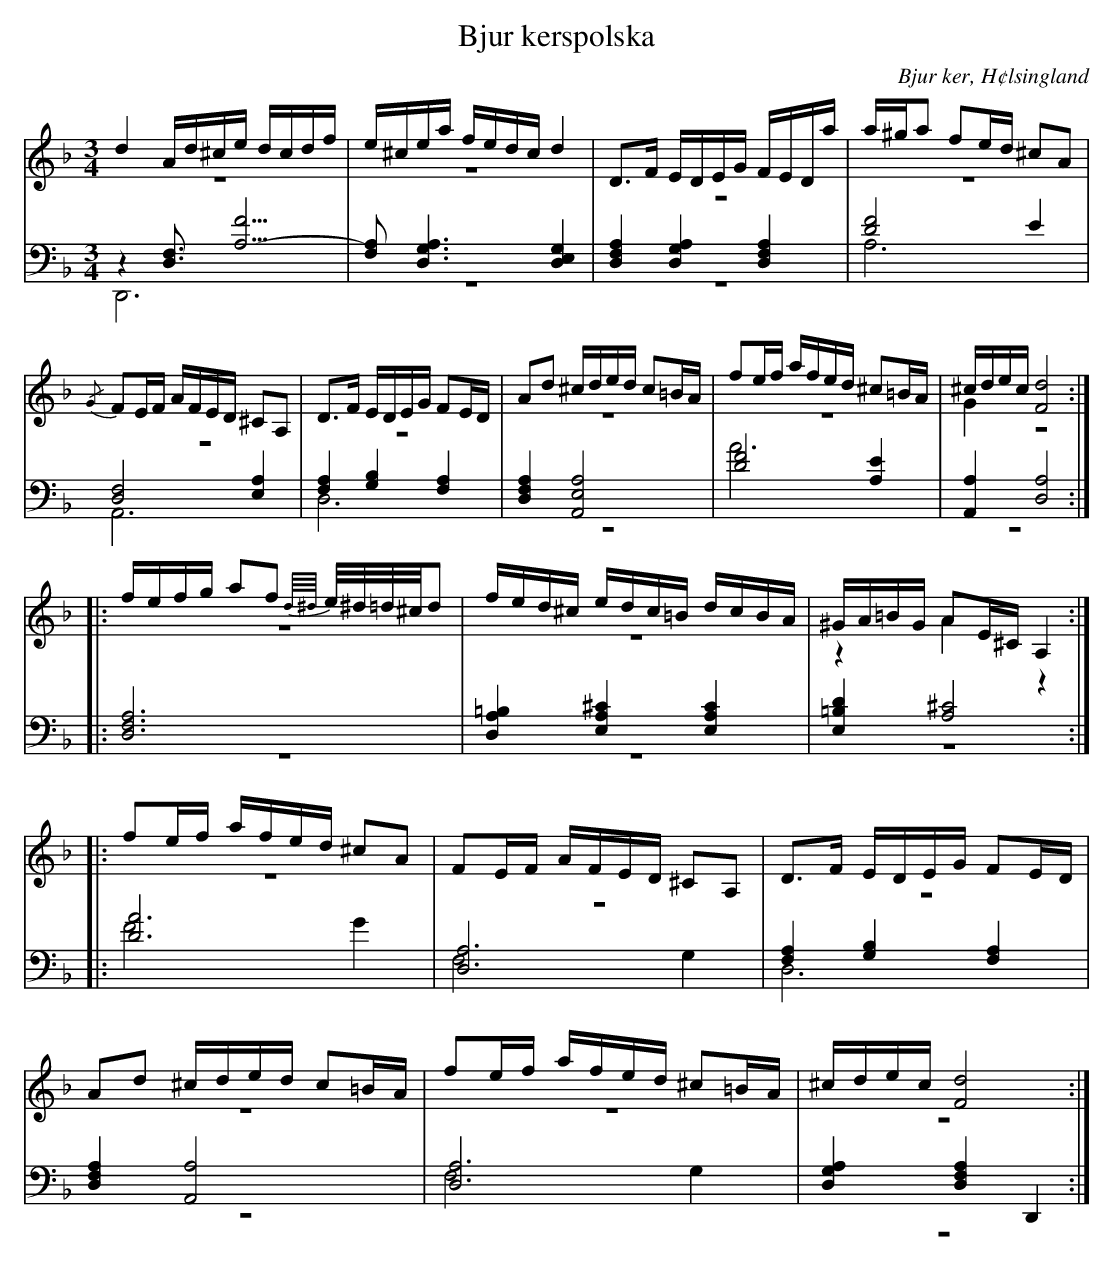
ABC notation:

X:1
T: Bjur kerspolska
O: Bjur ker, H¢lsingland
M: 3/4
L: 1/16
K: Dm
V:1
V:2 merge
V:3
V:4 merge
V:1
d4 Ad^ce dcdf |e^cea fedc d4|D2>F2 EDEG FEDa|a^ga2 f2ed ^c2A2|
{/G}F2EF AFED ^C2A,2|D2>F2 EDEG F2ED|A2d2 ^cded c2=BA|f2ef afed ^c2=BA|^cdec [F8d8]:|
|:fefg a2f2 {d//^d//}e/^d/=d/^c/d2 |fed^c edc=B dcBA|^GA=BG A2E^C A,4:|
|:f2ef afed ^c2A2|F2EF AFED ^C2A,2|D2>F2 EDEG F2ED|
A2d2 ^cded c2=BA|f2ef afed ^c2=BA|^cdec [F8d8]:|
V:2
z12|z12|z12|z12|
z12|z12|z12|z12|G4 z8:|
|:z12|z12|z4 A4 z4:|
|:z12|z12|z12|
z12|z12|z12:|
V:3 clef=bass
z4 [D,3F,3][F5,A,5]-|[F,2A,2][D,6G,6A,6] [D,4E,4G,4]|[D,4F,4A,4] [D,4G,4A,4] [D,4F,4A,4]|[D8F8] E4|
[D,8F,8] [E,4A,4]|[F,4A,4] [G,4B,4] [F,4A,4]|[D,4F,4A,4] [A,,8E,8A,8]|[D8F8] [A,4E4]|[A,,4A,4] [D,8A,8]:|
|:[D,12F,12A,12]|[D,4A,4=B,4] [E,4A,4^C4] [E,4A,4C4]|[E,4=B,4D4] [A,8^C8]:|
|:[D12A12]|[D,12A,12]|[F,4A,4] [G,4B,4] [F,4A,4]|
[D,4F,4A,4] [A,,8A,8]|[D,12A,12]|[D,4G,4A,4] [D,4F,4A,4] D,,4:|
V:4 clef=bass
D,,12|z12|z12|A,12|
A,,12|D,12|z12|A12|z12:|
|:z12|z12|z12:|
|:F8 G4|F,8 G,4|D,12|
z12|F,8 G,4|z12:|
